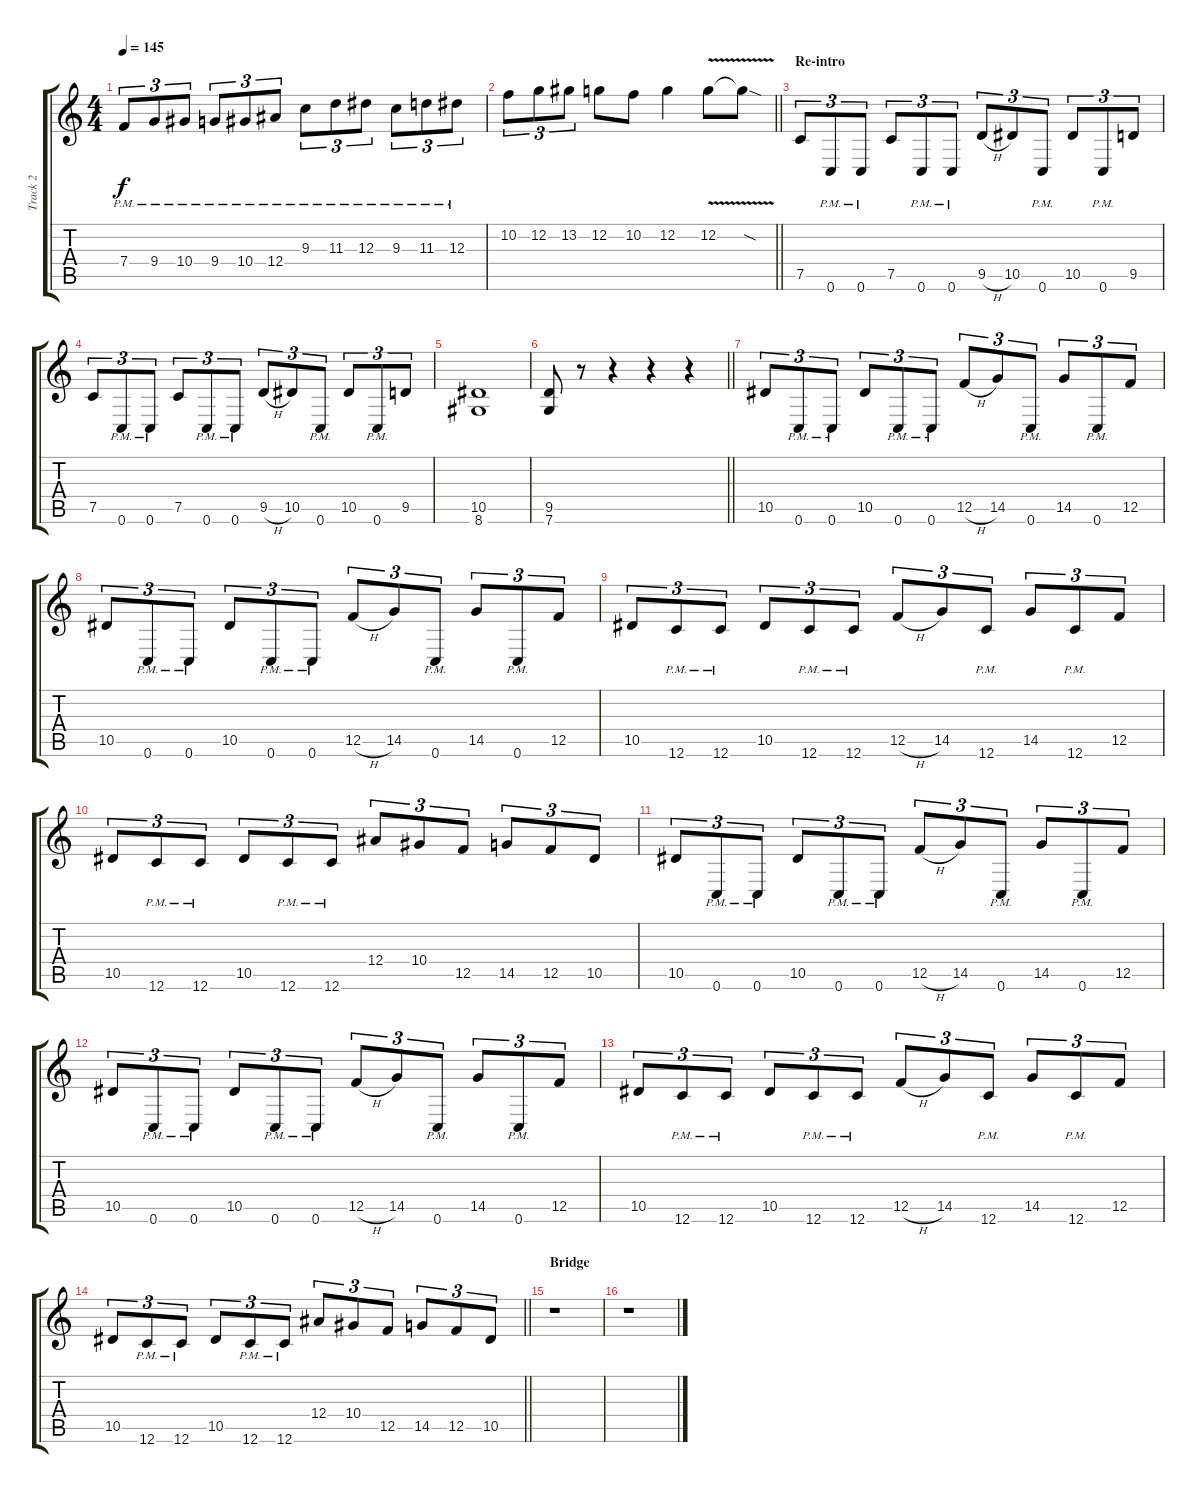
\track ("Track 2" "Track 2") {instrument overdrivenguitar}
\staff {score tabs}
\tuning (C4 G3 Eb3 Bb2 F2 C2) {hide}
\ts (4 4)
\tempo 145
\clef g2
\ks c
7.4{pm}.8{tu (3 2) dy f} 9.4{pm}.8{tu (3 2)} 10.4{pm}.8{tu (3 2)} 9.4{pm}.8{tu (3 2)} 10.4{pm}.8{tu (3 2)} 12.4{pm}.8{tu (3 2)} 9.3{pm}.8{tu (3 2)} 11.3{pm}.8{tu (3 2)} 12.3{pm}.8{tu (3 2)} 9.3{pm}.8{tu (3 2)} 11.3{pm}.8{tu (3 2)} 12.3{pm}.8{tu (3 2)} |
\barLineRight lightlight
10.2.8{tu (3 2)} 12.2.8{tu (3 2)} 13.2.8{tu (3 2)} 12.2.8 10.2.8 12.2.4 12.2{v}.8 12.2{sod t}.8 |
\section ("" "Re-intro")
7.5.8{tu (3 2) balance 16} 0.6{pm}.8{tu (3 2)} 0.6{pm}.8{tu (3 2)} 7.5.8{tu (3 2)} 0.6{pm}.8{tu (3 2)} 0.6{pm}.8{tu (3 2)} 9.5{h}.8{tu (3 2)} 10.5.8{tu (3 2)} 0.6{pm}.8{tu (3 2)} 10.5.8{tu (3 2)} 0.6{pm}.8{tu (3 2)} 9.5.8{tu (3 2)} |
7.5.8{tu (3 2)} 0.6{pm}.8{tu (3 2)} 0.6{pm}.8{tu (3 2)} 7.5.8{tu (3 2)} 0.6{pm}.8{tu (3 2)} 0.6{pm}.8{tu (3 2)} 9.5{h}.8{tu (3 2)} 10.5.8{tu (3 2)} 0.6{pm}.8{tu (3 2)} 10.5.8{tu (3 2)} 0.6{pm}.8{tu (3 2)} 9.5.8{tu (3 2)} |
(10.5 8.6).1 |
\barLineRight lightlight
(9.5 7.6).8 r.8 r.4 r.4 r.4 |
10.5.8{tu (3 2)} 0.6{pm}.8{tu (3 2)} 0.6{pm}.8{tu (3 2)} 10.5.8{tu (3 2)} 0.6{pm}.8{tu (3 2)} 0.6{pm}.8{tu (3 2)} 12.5{h}.8{tu (3 2)} 14.5.8{tu (3 2)} 0.6{pm}.8{tu (3 2)} 14.5.8{tu (3 2)} 0.6{pm}.8{tu (3 2)} 12.5.8{tu (3 2)} |
10.5.8{tu (3 2)} 0.6{pm}.8{tu (3 2)} 0.6{pm}.8{tu (3 2)} 10.5.8{tu (3 2)} 0.6{pm}.8{tu (3 2)} 0.6{pm}.8{tu (3 2)} 12.5{h}.8{tu (3 2)} 14.5.8{tu (3 2)} 0.6{pm}.8{tu (3 2)} 14.5.8{tu (3 2)} 0.6{pm}.8{tu (3 2)} 12.5.8{tu (3 2)} |
10.5.8{tu (3 2)} 12.6{pm}.8{tu (3 2)} 12.6{pm}.8{tu (3 2)} 10.5.8{tu (3 2)} 12.6{pm}.8{tu (3 2)} 12.6{pm}.8{tu (3 2)} 12.5{h}.8{tu (3 2)} 14.5.8{tu (3 2)} 12.6{pm}.8{tu (3 2)} 14.5.8{tu (3 2)} 12.6{pm}.8{tu (3 2)} 12.5.8{tu (3 2)} |
10.5.8{tu (3 2)} 12.6{pm}.8{tu (3 2)} 12.6{pm}.8{tu (3 2)} 10.5.8{tu (3 2)} 12.6{pm}.8{tu (3 2)} 12.6{pm}.8{tu (3 2)} 12.4.8{tu (3 2)} 10.4.8{tu (3 2)} 12.5.8{tu (3 2)} 14.5.8{tu (3 2)} 12.5.8{tu (3 2)} 10.5.8{tu (3 2)} |
10.5.8{tu (3 2)} 0.6{pm}.8{tu (3 2)} 0.6{pm}.8{tu (3 2)} 10.5.8{tu (3 2)} 0.6{pm}.8{tu (3 2)} 0.6{pm}.8{tu (3 2)} 12.5{h}.8{tu (3 2)} 14.5.8{tu (3 2)} 0.6{pm}.8{tu (3 2)} 14.5.8{tu (3 2)} 0.6{pm}.8{tu (3 2)} 12.5.8{tu (3 2)} |
10.5.8{tu (3 2)} 0.6{pm}.8{tu (3 2)} 0.6{pm}.8{tu (3 2)} 10.5.8{tu (3 2)} 0.6{pm}.8{tu (3 2)} 0.6{pm}.8{tu (3 2)} 12.5{h}.8{tu (3 2)} 14.5.8{tu (3 2)} 0.6{pm}.8{tu (3 2)} 14.5.8{tu (3 2)} 0.6{pm}.8{tu (3 2)} 12.5.8{tu (3 2)} |
10.5.8{tu (3 2)} 12.6{pm}.8{tu (3 2)} 12.6{pm}.8{tu (3 2)} 10.5.8{tu (3 2)} 12.6{pm}.8{tu (3 2)} 12.6{pm}.8{tu (3 2)} 12.5{h}.8{tu (3 2)} 14.5.8{tu (3 2)} 12.6{pm}.8{tu (3 2)} 14.5.8{tu (3 2)} 12.6{pm}.8{tu (3 2)} 12.5.8{tu (3 2)} |
\barLineRight lightlight
10.5.8{tu (3 2)} 12.6{pm}.8{tu (3 2)} 12.6{pm}.8{tu (3 2)} 10.5.8{tu (3 2)} 12.6{pm}.8{tu (3 2)} 12.6{pm}.8{tu (3 2)} 12.4.8{tu (3 2)} 10.4.8{tu (3 2)} 12.5.8{tu (3 2)} 14.5.8{tu (3 2)} 12.5.8{tu (3 2)} 10.5.8{tu (3 2)} |
\section ("" "Bridge")
r.1 |
r.1
